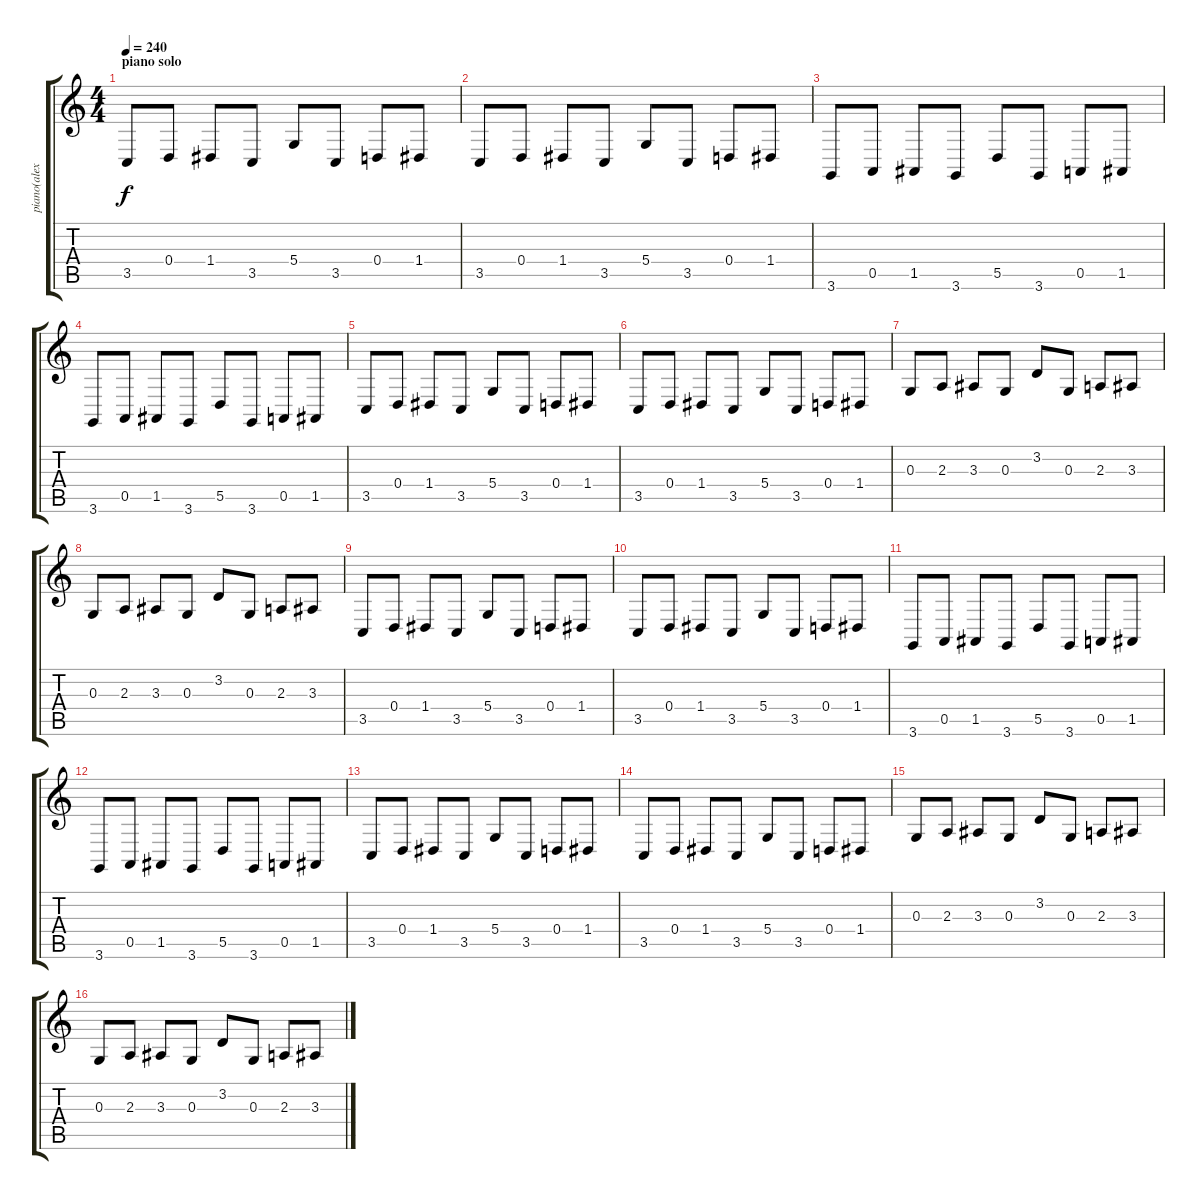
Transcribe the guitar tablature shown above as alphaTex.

\track ("piano(alex stariopoli)" "piano(alex") {instrument acousticgrandpiano}
\staff {score tabs}
\tuning (E4 B3 G3 D3 A2 E2) {hide}
\ts (4 4)
\section ("" "piano solo")
\tempo 240
\clef g2
\ks c
3.5.8{dy f} 0.4.8 1.4.8 3.5.8 5.4.8 3.5.8 0.4.8 1.4.8 |
3.5.8 0.4.8 1.4.8 3.5.8 5.4.8 3.5.8 0.4.8 1.4.8 |
3.6.8 0.5.8 1.5.8 3.6.8 5.5.8 3.6.8 0.5.8 1.5.8 |
3.6.8 0.5.8 1.5.8 3.6.8 5.5.8 3.6.8 0.5.8 1.5.8 |
3.5.8 0.4.8 1.4.8 3.5.8 5.4.8 3.5.8 0.4.8 1.4.8 |
3.5.8 0.4.8 1.4.8 3.5.8 5.4.8 3.5.8 0.4.8 1.4.8 |
0.3.8 2.3.8 3.3.8 0.3.8 3.2.8 0.3.8 2.3.8 3.3.8 |
0.3.8 2.3.8 3.3.8 0.3.8 3.2.8 0.3.8 2.3.8 3.3.8 |
3.5.8 0.4.8 1.4.8 3.5.8 5.4.8 3.5.8 0.4.8 1.4.8 |
3.5.8 0.4.8 1.4.8 3.5.8 5.4.8 3.5.8 0.4.8 1.4.8 |
3.6.8 0.5.8 1.5.8 3.6.8 5.5.8 3.6.8 0.5.8 1.5.8 |
3.6.8 0.5.8 1.5.8 3.6.8 5.5.8 3.6.8 0.5.8 1.5.8 |
3.5.8 0.4.8 1.4.8 3.5.8 5.4.8 3.5.8 0.4.8 1.4.8 |
3.5.8 0.4.8 1.4.8 3.5.8 5.4.8 3.5.8 0.4.8 1.4.8 |
0.3.8 2.3.8 3.3.8 0.3.8 3.2.8 0.3.8 2.3.8 3.3.8 |
0.3.8 2.3.8 3.3.8 0.3.8 3.2.8 0.3.8 2.3.8 3.3.8
